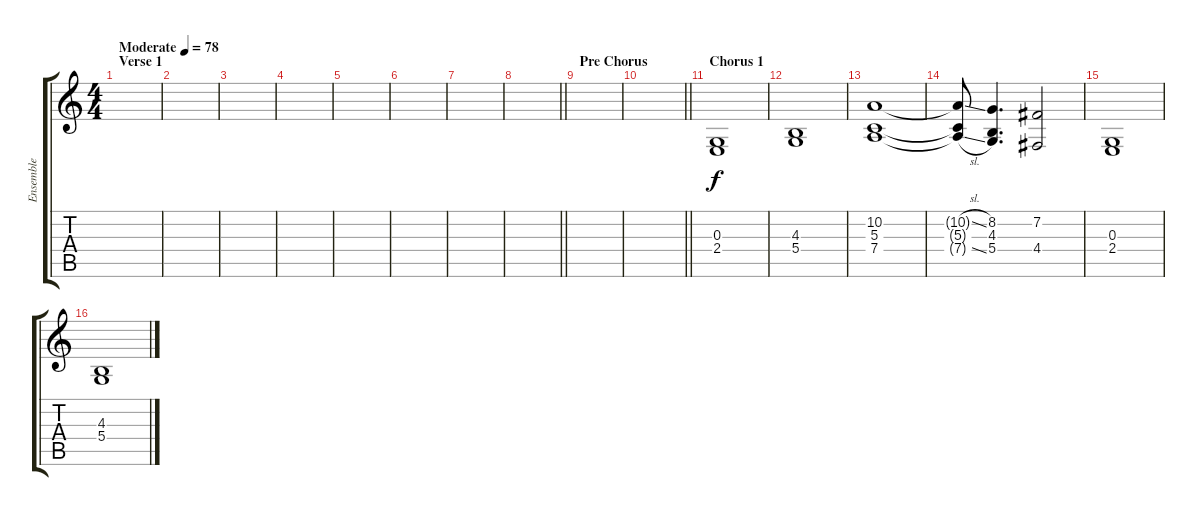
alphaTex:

\track ("Ensemble" "Ensemble") {instrument choiraahs}
\staff {score tabs}
\tuning (E4 B3 G3 D3 A2 E2) {hide}
\ts (4 4)
\section ("" "Verse 1")
\tempo (78 "Moderate")
\clef g2
\ks c
|
|
|
|
|
|
|
\barLineRight lightlight
|
\section ("" "Pre Chorus")
|
\barLineRight lightlight
|
\section ("" "Chorus 1")
(0.3 2.4).1 |
(4.3 5.4).1 |
(10.2 5.3 7.4).1 |
(10.2{sl t} 5.3{t} 7.4{sl t}).8 (8.2 4.3 5.4).4{d} (7.2 4.4).2 |
(0.3 2.4).1 |
(4.3 5.4).1
